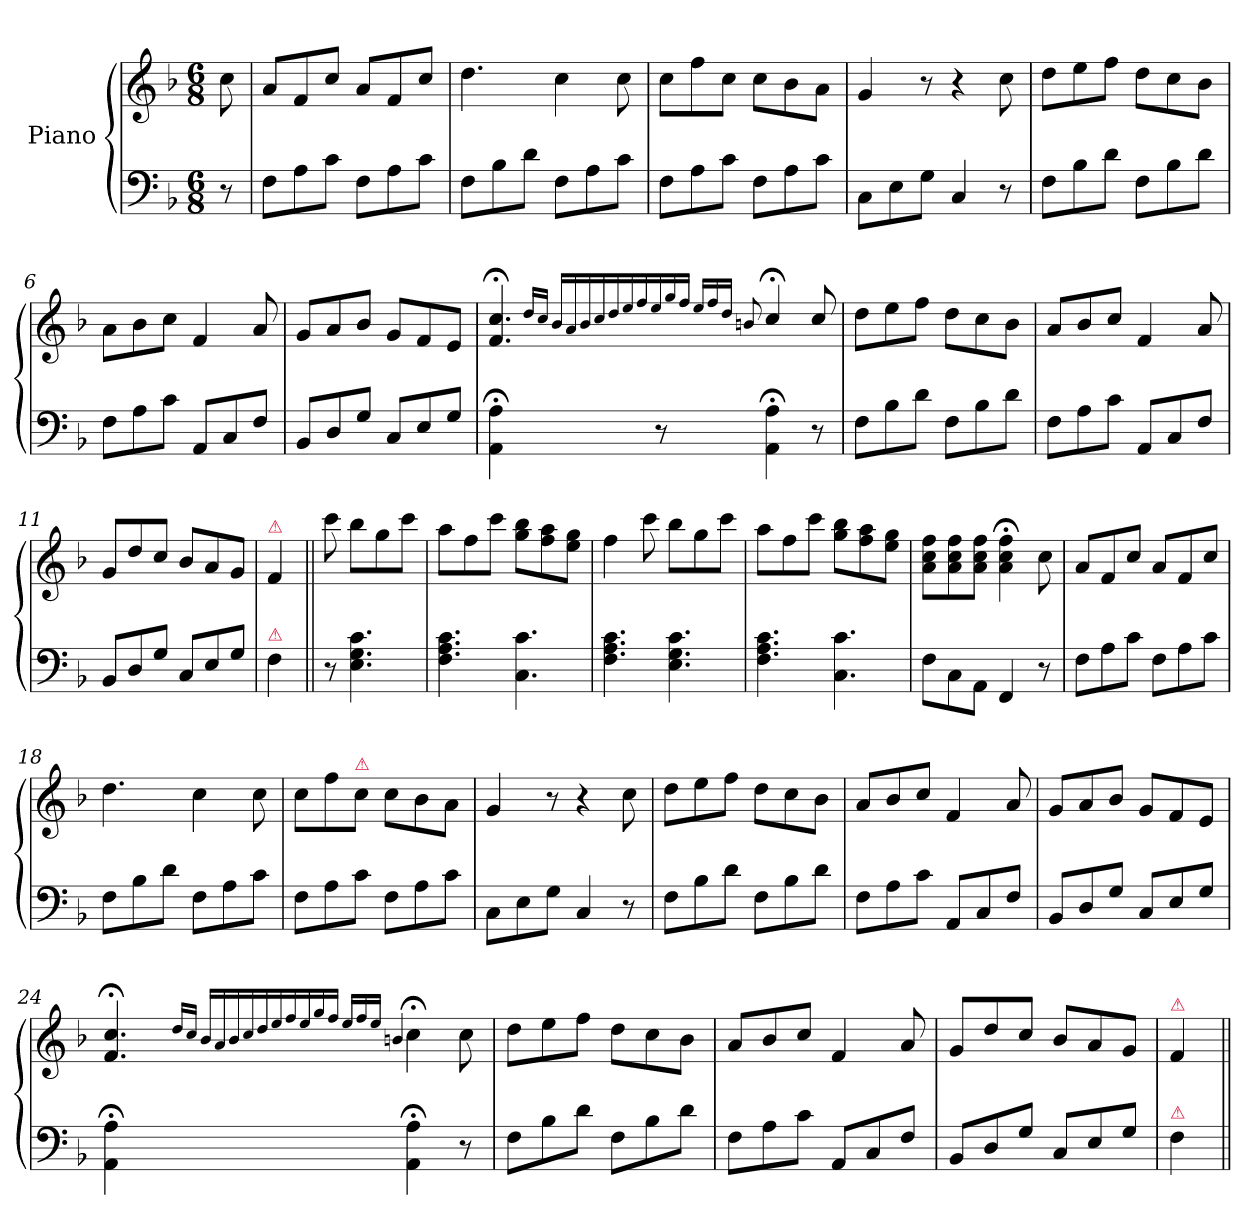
**kern	**kern
*part2	*part1
*staff2	*staff1
*I"Piano	*I"Piano
*clefF4	*clefG2
*k[b-]	*k[b-]
*F:	*F:
*M6/8	*M6/8
=	=
8r	8cc\
=1	=1
8F\L	8a/L
8A\	8f/
8c\J	8cc/J
8F\L	8a/L
8A\	8f/
8c\J	8cc/J
=2	=2
8F\L	4.dd\
8B-\	.
8d\J	.
8F\L	4cc\
8A\	.
8c\J	8cc\
=3	=3
8F\L	8cc\L
8A\	8ff\
8c\J	8cc\J
8F\L	8cc\L
8A\	8b-\
8c\J	8a\J
=4	=4
8C\L	4g/
8E\	.
8G\J	8r
4C/	4r
8r	8cc\
=5	=5
8F\L	8dd\L
8B-\	8ee\
8d\J	8ff\J
8F\L	8dd\L
8B-\	8cc\
8d\J	8b-\J
=6	=6
8F\L	8a\L
8A\	8b-\
8c\J	8cc\J
8AA/L	4f/
8C/	.
8F/J	8a/
=7	=7
8BB-/L	8g/L
8D/	8a/
8G/J	8b-/J
8C/L	8g/L
8E/	8f/
8G/J	8e/J
=8	=8
4AA;<\ 4A;<\	4.f;</ 4.cc;</
8r	.
.	16qqdd/LL
.	16qqcc/JJ
.	16qqb-/LL
.	16qqa/
.	16qqb-/
.	16qqcc/
.	16qqdd/
.	16qqee/
.	16qqff/
.	16qqee/
.	16qqgg/
.	16qqff/JJ
.	16qqee/LL
.	16qqff/
.	16qqdd/JJ
.	8qqbn/
4AA;<\ 4A;<\	4cc;</
8r	8cc/
=9	=9
8F\L	8dd\L
8B-\	8ee\
8d\J	8ff\J
8F\L	8dd\L
8B-\	8cc\
8d\J	8b-\J
=10	=10
8F\L	8a/L
8A\	8b-/
8c\J	8cc/J
8AA/L	4f/
8C/	.
8F/J	8a/
=11	=11
8BB-/L	8g/L
8D/	8dd/
8G/J	8cc/J
8C/L	8b-/L
8E/	8a/
8G/J	8g/J
=	=
!	!LO:TX:a:color=crimson:t=⚠
!LO:TX:a:color=crimson:t=⚠	!
4F\	4f/
=12||	=12||
8r	8ccc\
4.E\ 4.G\ 4.c\	8bb-\L
.	8gg\
.	8ccc\J
=13	=13
4.F\ 4.A\ 4.c\	8aa\L
.	8ff\
.	8ccc\J
4.C\ 4.c\	8gg\ 8bb-\L
.	8ff\ 8aa\
.	8ee\ 8gg\J
=14	=14
4.F\ 4.A\ 4.c\	4ff\
.	8ccc\
4.E\ 4.G\ 4.c\	8bb-\L
.	8gg\
.	8ccc\J
=15	=15
4.F\ 4.A\ 4.c\	8aa\L
.	8ff\
.	8ccc\J
4.C\ 4.c\	8gg\ 8bb-\L
.	8ff\ 8aa\
.	8ee\ 8gg\J
=16	=16
8F\L	8a\ 8cc\ 8ff\L
8C\	8a\ 8cc\ 8ff\
8AA\J	8a\ 8cc\ 8ff\J
4FF/	4a;<\ 4cc;<\ 4ff;<\
8r	8cc\
=17	=17
8F\L	8a/L
8A\	8f/
8c\J	8cc/J
8F\L	8a/L
8A\	8f/
8c\J	8cc/J
=18	=18
8F\L	4.dd\
8B-\	.
8d\J	.
8F\L	4cc\
8A\	.
8c\J	8cc\
=19	=19
8F\L	8cc\L
8A\	8ff\
!	!LO:TX:a:color=crimson:t=⚠
8c\J	8cc\J
8F\L	8cc\L
8A\	8b-\
8c\J	8a\J
=20	=20
8C\L	4g/
8E\	.
8G\J	8r
4C/	4r
8r	8cc\
=21	=21
8F\L	8dd\L
8B-\	8ee\
8d\J	8ff\J
8F\L	8dd\L
8B-\	8cc\
8d\J	8b-\J
=22	=22
8F\L	8a/L
8A\	8b-/
8c\J	8cc/J
8AA/L	4f/
8C/	.
8F/J	8a/
=23	=23
8BB-/L	8g/L
8D/	8a/
8G/J	8b-/J
8C/L	8g/L
8E/	8f/
8G/J	8e/J
=24	=24
4AA;<\ 4A;<\	4.f;</ 4.cc;</
8ryy	.
.	16qqdd/LL
.	16qqcc/JJ
.	16qqb-/LL
.	16qqa/
.	16qqb-/
.	16qqcc/
.	16qqdd/
.	16qqee/
.	16qqff/
.	16qqee/
.	16qqgg/
.	16qqff/JJ
.	16qqee/LL
.	16qqff/
.	16qqee/JJ
.	4qqbn/
4AA;<\ 4A;<\	4cc;<\
8r	8cc\
=25	=25
8F\L	8dd\L
8B-\	8ee\
8d\J	8ff\J
8F\L	8dd\L
8B-\	8cc\
8d\J	8b-\J
=26	=26
8F\L	8a/L
8A\	8b-/
8c\J	8cc/J
8AA/L	4f/
8C/	.
8F/J	8a/
=27	=27
8BB-/L	8g/L
8D/	8dd/
8G/J	8cc/J
8C/L	8b-/L
8E/	8a/
8G/J	8g/J
=28	=28
!	!LO:TX:a:color=crimson:t=⚠
!LO:TX:a:color=crimson:t=⚠	!
4F\	4f/
=||	=||
*-	*-
